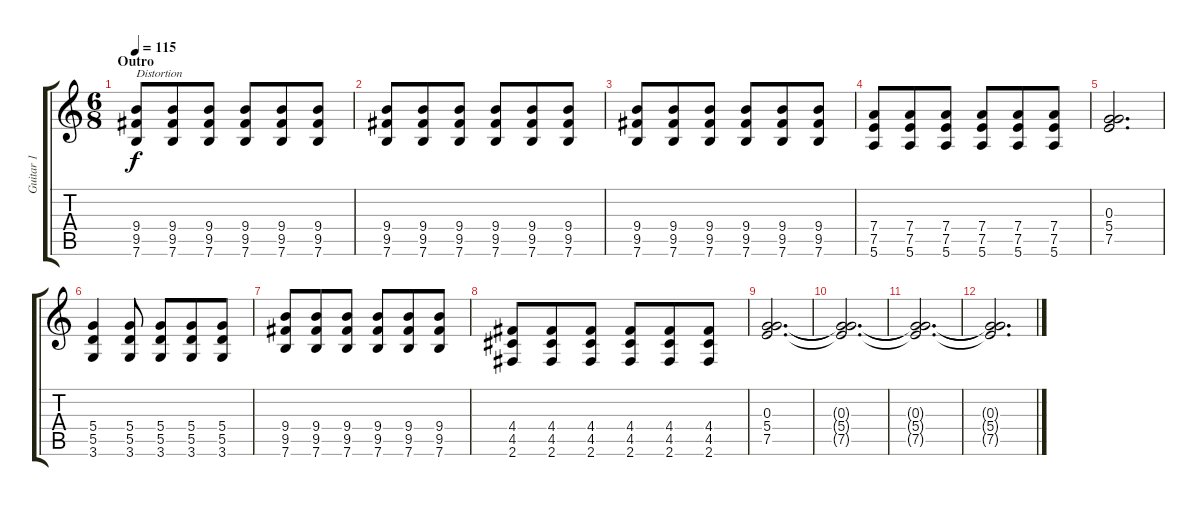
\track ("Guitar 1" "Guitar 1") {instrument electricguitarclean}
\staff {score tabs}
\tuning (E4 B3 G3 D3 A2 E2) {hide}
\ts (6 8)
\section ("" "Outro")
\tempo 115
\clef g2
\ks c
(9.4 9.5 7.6).8{txt "Distortion" dy f volume 9} (9.4 9.5 7.6).8 (9.4 9.5 7.6).8 (9.4 9.5 7.6).8 (9.4 9.5 7.6).8 (9.4 9.5 7.6).8 |
(9.4 9.5 7.6).8 (9.4 9.5 7.6).8 (9.4 9.5 7.6).8 (9.4 9.5 7.6).8 (9.4 9.5 7.6).8 (9.4 9.5 7.6).8 |
(9.4 9.5 7.6).8 (9.4 9.5 7.6).8 (9.4 9.5 7.6).8 (9.4 9.5 7.6).8 (9.4 9.5 7.6).8 (9.4 9.5 7.6).8 |
(7.4 7.5 5.6).8 (7.4 7.5 5.6).8 (7.4 7.5 5.6).8 (7.4 7.5 5.6).8 (7.4 7.5 5.6).8 (7.4 7.5 5.6).8 |
(0.3 5.4 7.5).2{d} |
(5.4 5.5 3.6).4 (5.4 5.5 3.6).8 (5.4 5.5 3.6).8 (5.4 5.5 3.6).8 (5.4 5.5 3.6).8 |
(9.4 9.5 7.6).8 (9.4 9.5 7.6).8 (9.4 9.5 7.6).8 (9.4 9.5 7.6).8 (9.4 9.5 7.6).8 (9.4 9.5 7.6).8 |
(4.4 4.5 2.6).8 (4.4 4.5 2.6).8 (4.4 4.5 2.6).8 (4.4 4.5 2.6).8 (4.4 4.5 2.6).8 (4.4 4.5 2.6).8 |
(0.3 5.4 7.5).2{d} |
(0.3{t} 5.4{t} 7.5{t}).2{d} |
(0.3{t} 5.4{t} 7.5{t}).2{d} |
(0.3{t} 5.4{t} 7.5{t}).2{d}
